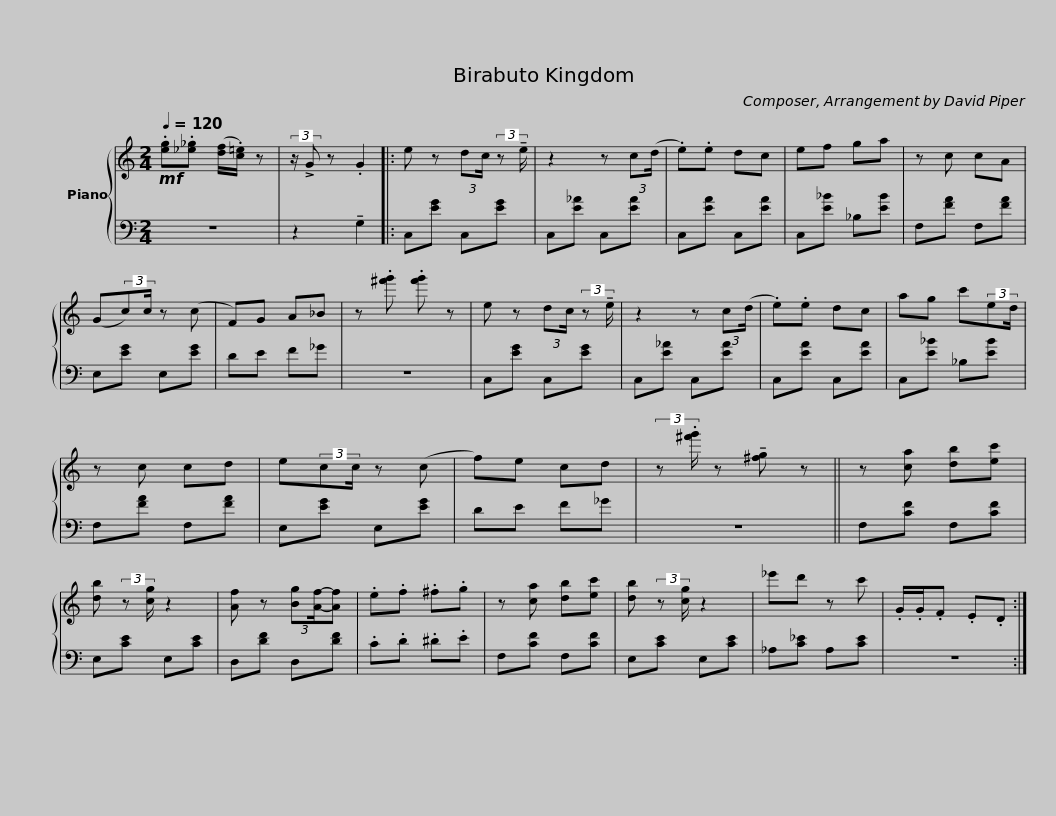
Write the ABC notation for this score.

X:1
%%score { 1 | 2 }
L:1/8
Q:1/4=120
M:2/4
I:linebreak $
K:C
V:1 treble
V:2 bass
V:1
!mf! .[eg].[_e_g] ([df]/.[c=e]/) z | (3:2:2z/ !>!G z .G2 |: e z (3:2:2dc/ (3:2:2z !tenuto!e/ | z2 z (3:2:2c(d/ | .e).e dc | %5
 ef ga |$ z c cA | (G(3:2:2c)c/ z (c | F)G A_B | z .[^f'g'] .[f'g'] z | %10
 e z (3:2:2dc/ (3:2:2z !tenuto!e/ | z2 z (3:2:2c(d/ |$ .e).e dc | ag c'(3:2:2ed/ | z c cd | %15
 e(3:2:2cc/ z (c | f)e cd | (3:2:2z .[^f'g']/ z !tenuto![^fg] z ||$ z [ca] [db][ec'] | [db] (3:2:2z [cg]/ z2 | %20
 [Af] z (3:2:2[Bg][Af]/-[Af] | .e.f .^f.g |$ z [ca] [db][ec'] | [db] (3:2:2z [cg]/ z2 | _e'd' z c' | %25
 .G/.G/.F .E.D :| %26
V:2
 z4 | z2 !tenuto!G,2 |: C,[EG] C,[EG] | C,[E_A] C,[EA] | C,[EA] C,[EA] | %5
 C,[E_B] _B,[EB] |$ F,[FA] F,[FA] | E,[EG] E,[EG] | DE F_G | z4 | %10
 C,[EG] C,[EG] | C,[E_A] C,[EA] |$ C,[EA] C,[EA] | C,[E_B] _B,[EB] | F,[FA] F,[FA] | %15
 E,[EG] E,[EG] | DE F_G | z4 ||$ F,[CF] F,[CF] | E,[CE] E,[CE] | %20
 D,[DF] D,[DF] | .C.D .^D.E |$ F,[CF] F,[CF] | E,[CE] E,[CE] | _A,[C_E] A,[CE] | %25
 z4 :| %26
